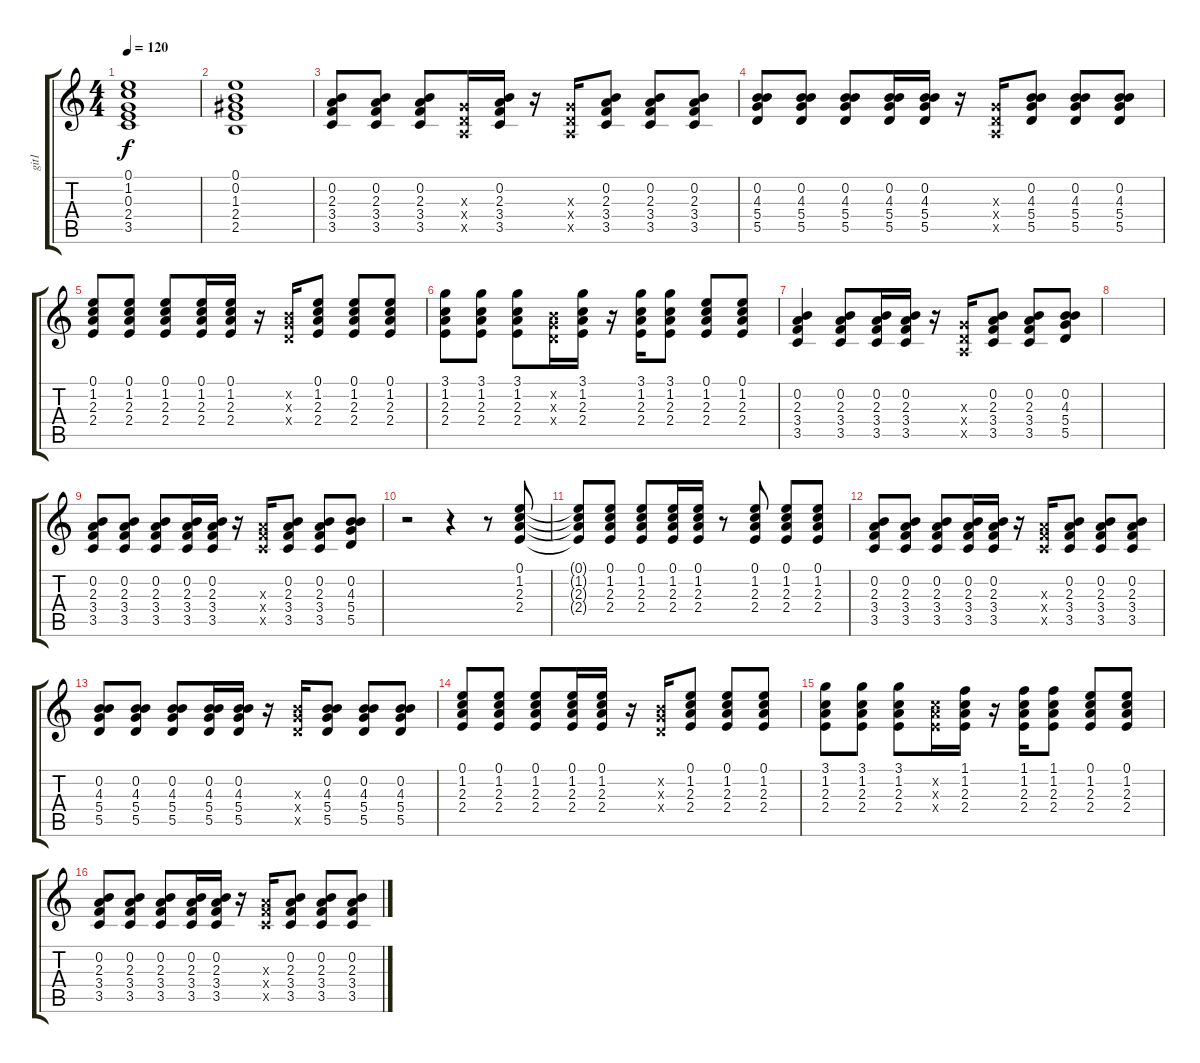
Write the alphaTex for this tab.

\track ("git1" "git1") {instrument distortionguitar}
\staff {score tabs}
\tuning (E4 B3 G3 D3 A2 E2) {hide}
\ts (4 4)
\tempo 120
\clef g2
\ks c
(0.1 1.2 0.3 2.4 3.5).1{dy f} |
(0.1 0.2 1.3 2.4 2.5).1 |
(0.2 2.3 3.4 3.5).8 (0.2 2.3 3.4 3.5).8 (0.2 2.3 3.4 3.5).8 (0.3{x} 0.4{x} 0.5{x}).16 (0.2 2.3 3.4 3.5).16 r.16 (0.3{x} 0.4{x} 0.5{x}).16 (0.2 2.3 3.4 3.5).8 (0.2 2.3 3.4 3.5).8 (0.2 2.3 3.4 3.5).8 |
(0.2 4.3 5.4 5.5).8 (0.2 4.3 5.4 5.5).8 (0.2 4.3 5.4 5.5).8 (0.2 4.3 5.4 5.5).16 (0.2 4.3 5.4 5.5).16 r.16 (0.3{x} 0.4{x} 0.5{x}).16 (0.2 4.3 5.4 5.5).8 (0.2 4.3 5.4 5.5).8 (0.2 4.3 5.4 5.5).8 |
(0.1 1.2 2.3 2.4).8 (0.1 1.2 2.3 2.4).8 (0.1 1.2 2.3 2.4).8 (0.1 1.2 2.3 2.4).16 (0.1 1.2 2.3 2.4).16 r.16 (0.2{x} 0.3{x} 0.4{x}).16 (0.1 1.2 2.3 2.4).8 (0.1 1.2 2.3 2.4).8 (0.1 1.2 2.3 2.4).8 |
(3.1 1.2 2.3 2.4).8 (3.1 1.2 2.3 2.4).8 (3.1 1.2 2.3 2.4).8 (0.2{x} 0.3{x} 0.4{x}).16 (3.1 1.2 2.3 2.4).16 r.16 (3.1 1.2 2.3 2.4).16 (3.1 1.2 2.3 2.4).8 (0.1 1.2 2.3 2.4).8 (0.1 1.2 2.3 2.4).8 |
(0.2 2.3 3.4 3.5).4 (0.2 2.3 3.4 3.5).8 (0.2 2.3 3.4 3.5).16 (0.2 2.3 3.4 3.5).16 r.16 (0.3{x} 0.4{x} 0.5{x}).16 (0.2 2.3 3.4 3.5).8 (0.2 2.3 3.4 3.5).8 (0.2 4.3 5.4 5.5).8 |
|
(0.2 2.3 3.4 3.5).8 (0.2 2.3 3.4 3.5).8 (0.2 2.3 3.4 3.5).8 (0.2 2.3 3.4 3.5).16 (0.2 2.3 3.4 3.5).16 r.16 (2.3{x} 3.4{x} 3.5{x}).16 (0.2 2.3 3.4 3.5).8 (0.2 2.3 3.4 3.5).8 (0.2 4.3 5.4 5.5).8 |
r.2 r.4 r.8 (0.1 1.2 2.3 2.4).8 |
(0.1{t} 1.2{t} 2.3{t} 2.4{t}).8 (0.1 1.2 2.3 2.4).8 (0.1 1.2 2.3 2.4).8 (0.1 1.2 2.3 2.4).16 (0.1 1.2 2.3 2.4).16 r.8 (0.1 1.2 2.3 2.4).8 (0.1 1.2 2.3 2.4).8 (0.1 1.2 2.3 2.4).8 |
(0.2 2.3 3.4 3.5).8 (0.2 2.3 3.4 3.5).8 (0.2 2.3 3.4 3.5).8 (0.2 2.3 3.4 3.5).16 (0.2 2.3 3.4 3.5).16 r.16 (2.3{x} 3.4{x} 3.5{x}).16 (0.2 2.3 3.4 3.5).8 (0.2 2.3 3.4 3.5).8 (0.2 2.3 3.4 3.5).8 |
(0.2 4.3 5.4 5.5).8 (0.2 4.3 5.4 5.5).8 (0.2 4.3 5.4 5.5).8 (0.2 4.3 5.4 5.5).16 (0.2 4.3 5.4 5.5).16 r.16 (4.3{x} 5.4{x} 5.5{x}).16 (0.2 4.3 5.4 5.5).8 (0.2 4.3 5.4 5.5).8 (0.2 4.3 5.4 5.5).8 |
(0.1 1.2 2.3 2.4).8 (0.1 1.2 2.3 2.4).8 (0.1 1.2 2.3 2.4).8 (0.1 1.2 2.3 2.4).16 (0.1 1.2 2.3 2.4).16 r.16 (0.2{x} 0.3{x} 0.4{x}).16 (0.1 1.2 2.3 2.4).8 (0.1 1.2 2.3 2.4).8 (0.1 1.2 2.3 2.4).8 |
(3.1 1.2 2.3 2.4).8 (3.1 1.2 2.3 2.4).8 (3.1 1.2 2.3 2.4).8 (1.2{x} 2.3{x} 2.4{x}).16 (1.1 1.2 2.3 2.4).16 r.16 (1.1 1.2 2.3 2.4).16 (1.1 1.2 2.3 2.4).8 (0.1 1.2 2.3 2.4).8 (0.1 1.2 2.3 2.4).8 |
(0.2 2.3 3.4 3.5).8 (0.2 2.3 3.4 3.5).8 (0.2 2.3 3.4 3.5).8 (0.2 2.3 3.4 3.5).16 (0.2 2.3 3.4 3.5).16 r.16 (2.3{x} 3.4{x} 3.5{x}).16 (0.2 2.3 3.4 3.5).8 (0.2 2.3 3.4 3.5).8 (0.2 2.3 3.4 3.5).8
